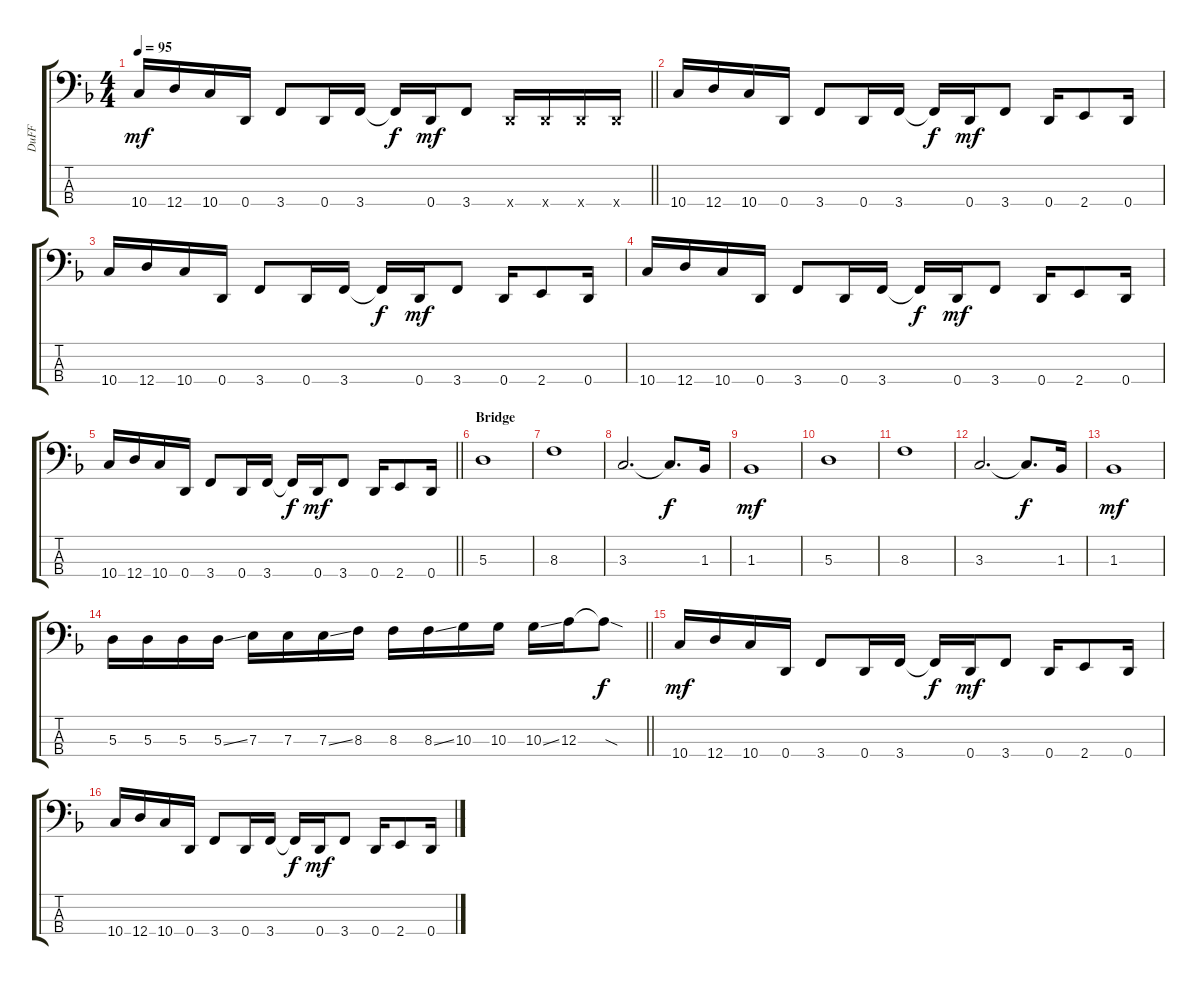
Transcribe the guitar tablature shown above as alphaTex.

\track ("DuFF" "DuFF") {instrument electricbassfinger}
\staff {score tabs}
\tuning (G2 D2 A1 D1) {hide}
\ts (4 4)
\tempo 95
\clef f4
\barLineRight lightlight
\ks dminor
10.4.16{dy mf} 12.4.16 10.4.16 0.4.16 3.4.8 0.4.16 3.4.16 3.4{t}.16{dy f} 0.4.16{dy mf} 3.4.8 0.4{x}.16 0.4{x}.16 0.4{x}.16 0.4{x}.16 |
10.4.16 12.4.16 10.4.16 0.4.16 3.4.8 0.4.16 3.4.16 3.4{t}.16{dy f} 0.4.16{dy mf} 3.4.8 0.4.16 2.4.8 0.4.16 |
10.4.16 12.4.16 10.4.16 0.4.16 3.4.8 0.4.16 3.4.16 3.4{t}.16{dy f} 0.4.16{dy mf} 3.4.8 0.4.16 2.4.8 0.4.16 |
10.4.16 12.4.16 10.4.16 0.4.16 3.4.8 0.4.16 3.4.16 3.4{t}.16{dy f} 0.4.16{dy mf} 3.4.8 0.4.16 2.4.8 0.4.16 |
\barLineRight lightlight
10.4.16 12.4.16 10.4.16 0.4.16 3.4.8 0.4.16 3.4.16 3.4{t}.16{dy f} 0.4.16{dy mf} 3.4.8 0.4.16 2.4.8 0.4.16 |
\section ("" "Bridge")
5.3.1 |
8.3.1 |
3.3.2{d} 3.3{t}.8{d dy f} 1.3.16 |
1.3.1{dy mf} |
5.3.1 |
8.3.1 |
3.3.2{d} 3.3{t}.8{d dy f} 1.3.16 |
1.3.1{dy mf} |
\barLineRight lightlight
5.3.16 5.3.16 5.3.16 5.3{ss}.16 7.3.16 7.3.16 7.3{ss}.16 8.3.16 8.3.16 8.3{ss}.16 10.3.16 10.3.16 10.3{ss}.16 12.3.16 12.3{sod t}.8{dy f} |
10.4.16{dy mf} 12.4.16 10.4.16 0.4.16 3.4.8 0.4.16 3.4.16 3.4{t}.16{dy f} 0.4.16{dy mf} 3.4.8 0.4.16 2.4.8 0.4.16 |
10.4.16 12.4.16 10.4.16 0.4.16 3.4.8 0.4.16 3.4.16 3.4{t}.16{dy f} 0.4.16{dy mf} 3.4.8 0.4.16 2.4.8 0.4.16
